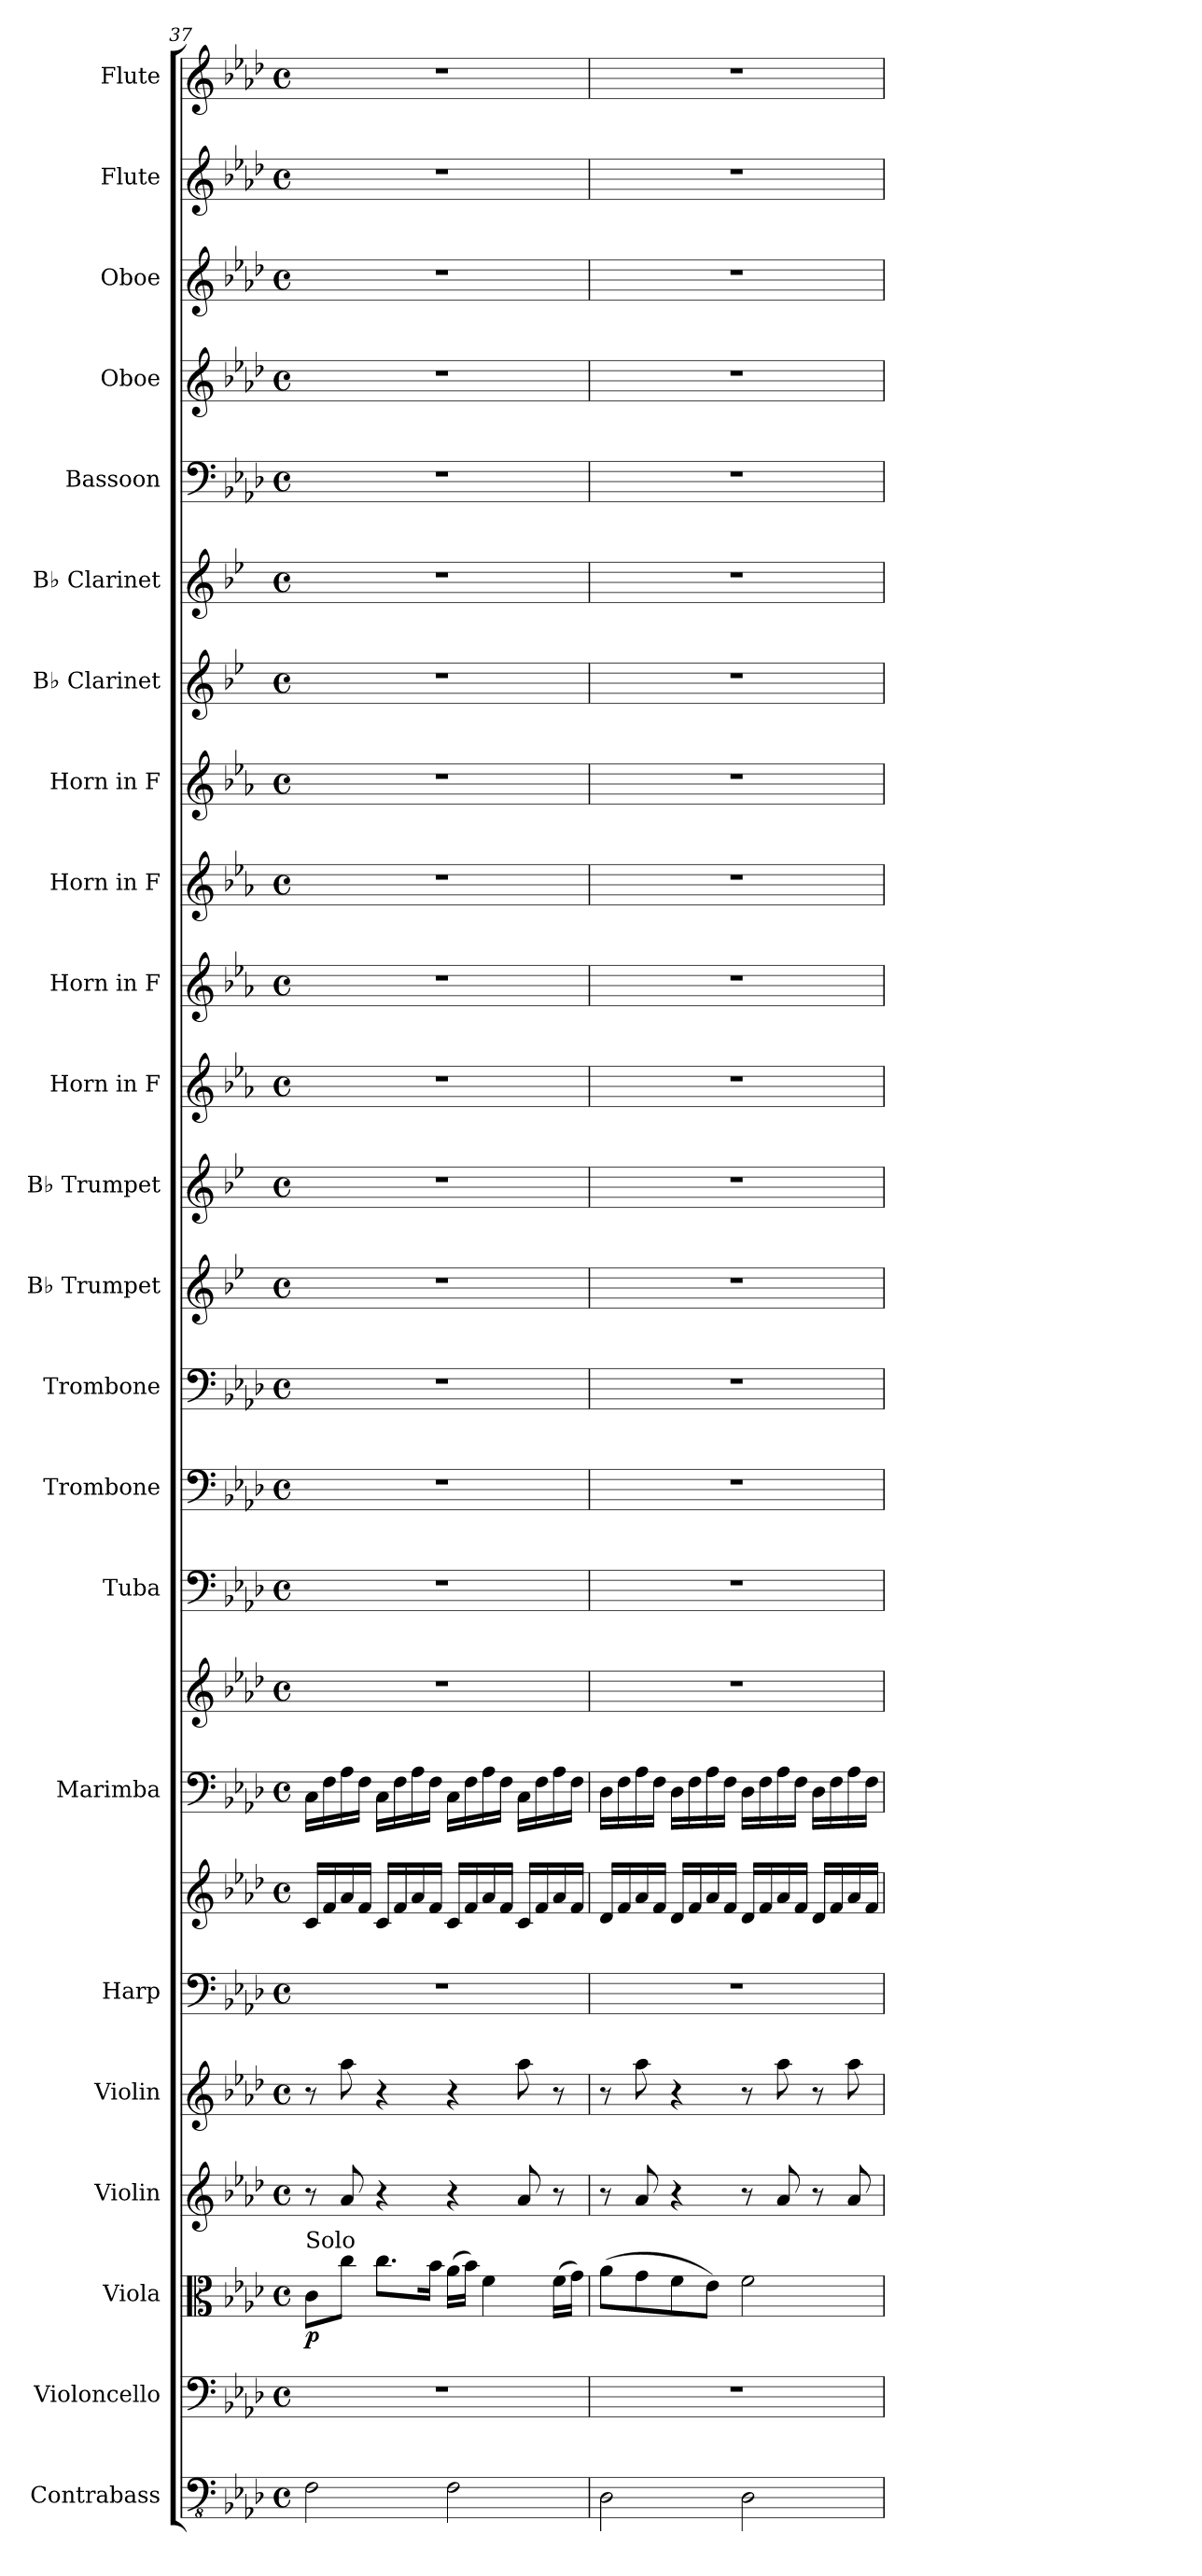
**kern	**kern	**kern	**dynam	**kern	**kern	**kern	**kern	**kern	**kern	**kern	**kern	**kern	**kern	**kern	**kern	**kern	**kern	**kern	**kern	**kern	**kern	**kern	**kern	**kern	**kern
*part23	*part22	*part21	*part21	*part20	*part19	*part18	*part18	*part17	*part17	*part16	*part15	*part14	*part13	*part12	*part11	*part10	*part9	*part8	*part7	*part6	*part5	*part4	*part3	*part2	*part1
*staff25	*staff24	*staff23	*staff23	*staff22	*staff21	*staff20	*staff19	*staff18	*staff17	*staff16	*staff15	*staff14	*staff13	*staff12	*staff11	*staff10	*staff9	*staff8	*staff7	*staff6	*staff5	*staff4	*staff3	*staff2	*staff1
*I"Contrabass	*I"Violoncello	*I"Viola	*	*I"Violin	*I"Violin	*I"Harp	*	*I"Marimba	*	*I"Tuba	*I"Trombone	*I"Trombone	*I"B♭ Trumpet	*I"B♭ Trumpet	*I"Horn in F	*I"Horn in F	*I"Horn in F	*I"Horn in F	*I"B♭ Clarinet	*I"B♭ Clarinet	*I"Bassoon	*I"Oboe	*I"Oboe	*I"Flute	*I"Flute
*I'Cb.	*I'Vlc.	*I'Vla.	*	*I'Vln.	*I'Vln.	*I'Hrp.	*	*I'Mrm.	*	*I'Tba.	*I'Trb.	*I'Trb.	*I'B♭ Tpt.	*I'B♭ Tpt.	*	*	*	*	*I'B♭ Cl.	*I'B♭ Cl.	*I'Bsn.	*I'Ob.	*I'Ob.	*I'Fl.	*I'Fl.
*clefFv4	*clefF4	*clefC3	*	*clefG2	*clefG2	*clefF4	*clefG2	*clefF4	*clefG2	*clefF4	*clefF4	*clefF4	*clefG2	*clefG2	*clefG2	*clefG2	*clefG2	*clefG2	*clefG2	*clefG2	*clefF4	*clefG2	*clefG2	*clefG2	*clefG2
*	*	*	*	*	*	*	*	*	*	*	*	*	*ITrd1c2	*ITrd1c2	*ITrd4c7	*ITrd4c7	*ITrd4c7	*ITrd4c7	*ITrd1c2	*ITrd1c2	*	*	*	*	*
*k[b-e-a-d-]	*k[b-e-a-d-]	*k[b-e-a-d-]	*	*k[b-e-a-d-]	*k[b-e-a-d-]	*k[b-e-a-d-]	*k[b-e-a-d-]	*k[b-e-a-d-]	*k[b-e-a-d-]	*k[b-e-a-d-]	*k[b-e-a-d-]	*k[b-e-a-d-]	*k[b-e-a-d-]	*k[b-e-a-d-]	*k[b-e-a-d-]	*k[b-e-a-d-]	*k[b-e-a-d-]	*k[b-e-a-d-]	*k[b-e-a-d-]	*k[b-e-a-d-]	*k[b-e-a-d-]	*k[b-e-a-d-]	*k[b-e-a-d-]	*k[b-e-a-d-]	*k[b-e-a-d-]
*M4/4	*M4/4	*M4/4	*	*M4/4	*M4/4	*M4/4	*M4/4	*M4/4	*M4/4	*M4/4	*M4/4	*M4/4	*M4/4	*M4/4	*M4/4	*M4/4	*M4/4	*M4/4	*M4/4	*M4/4	*M4/4	*M4/4	*M4/4	*M4/4	*M4/4
*met(c)	*met(c)	*met(c)	*	*met(c)	*met(c)	*met(c)	*met(c)	*met(c)	*met(c)	*met(c)	*met(c)	*met(c)	*met(c)	*met(c)	*met(c)	*met(c)	*met(c)	*met(c)	*met(c)	*met(c)	*met(c)	*met(c)	*met(c)	*met(c)	*met(c)
=37	=37	=37	=37	=37	=37	=37	=37	=37	=37	=37	=37	=37	=37	=37	=37	=37	=37	=37	=37	=37	=37	=37	=37	=37	=37
!	!	!LO:TX:a:t=Solo	!	!	!	!	!	!	!	!	!	!	!	!	!	!	!	!	!	!	!	!	!	!	!
!	!	!	!LO:DY:b	!	!	!	!	!	!	!	!	!	!	!	!	!	!	!	!	!	!	!	!	!	!
2FF\	1r	8c\L	p	8r	8r	1r	16c/LL	16C\LL	1r	1r	1r	1r	1r	1r	1r	1r	1r	1r	1r	1r	1r	1r	1r	1r	1r
.	.	.	.	.	.	.	16f/	16F\	.	.	.	.	.	.	.	.	.	.	.	.	.	.	.	.	.
.	.	8cc\J	.	8a-/	8aa-\	.	16a-/	16A-\	.	.	.	.	.	.	.	.	.	.	.	.	.	.	.	.	.
.	.	.	.	.	.	.	16f/JJ	16F\JJ	.	.	.	.	.	.	.	.	.	.	.	.	.	.	.	.	.
.	.	8.cc\L	.	4r	4r	.	16c/LL	16C\LL	.	.	.	.	.	.	.	.	.	.	.	.	.	.	.	.	.
.	.	.	.	.	.	.	16f/	16F\	.	.	.	.	.	.	.	.	.	.	.	.	.	.	.	.	.
.	.	.	.	.	.	.	16a-/	16A-\	.	.	.	.	.	.	.	.	.	.	.	.	.	.	.	.	.
.	.	16b-\Jk	.	.	.	.	16f/JJ	16F\JJ	.	.	.	.	.	.	.	.	.	.	.	.	.	.	.	.	.
2FF\	.	(16a-\LL	.	4r	4r	.	16c/LL	16C\LL	.	.	.	.	.	.	.	.	.	.	.	.	.	.	.	.	.
.	.	16b-\JJ)	.	.	.	.	16f/	16F\	.	.	.	.	.	.	.	.	.	.	.	.	.	.	.	.	.
.	.	4f\	.	.	.	.	16a-/	16A-\	.	.	.	.	.	.	.	.	.	.	.	.	.	.	.	.	.
.	.	.	.	.	.	.	16f/JJ	16F\JJ	.	.	.	.	.	.	.	.	.	.	.	.	.	.	.	.	.
.	.	.	.	8a-/	8aa-\	.	16c/LL	16C\LL	.	.	.	.	.	.	.	.	.	.	.	.	.	.	.	.	.
.	.	.	.	.	.	.	16f/	16F\	.	.	.	.	.	.	.	.	.	.	.	.	.	.	.	.	.
.	.	(16f\LL	.	8r	8r	.	16a-/	16A-\	.	.	.	.	.	.	.	.	.	.	.	.	.	.	.	.	.
.	.	16g\JJ)	.	.	.	.	16f/JJ	16F\JJ	.	.	.	.	.	.	.	.	.	.	.	.	.	.	.	.	.
!!LO:PB:g=z
=38	=38	=38	=38	=38	=38	=38	=38	=38	=38	=38	=38	=38	=38	=38	=38	=38	=38	=38	=38	=38	=38	=38	=38	=38	=38
2DD-\	1r	(8a-\L	.	8r	8r	1r	16d-/LL	16D-\LL	1r	1r	1r	1r	1r	1r	1r	1r	1r	1r	1r	1r	1r	1r	1r	1r	1r
.	.	.	.	.	.	.	16f/	16F\	.	.	.	.	.	.	.	.	.	.	.	.	.	.	.	.	.
.	.	8g\	.	8a-/	8aa-\	.	16a-/	16A-\	.	.	.	.	.	.	.	.	.	.	.	.	.	.	.	.	.
.	.	.	.	.	.	.	16f/JJ	16F\JJ	.	.	.	.	.	.	.	.	.	.	.	.	.	.	.	.	.
.	.	8f\	.	4r	4r	.	16d-/LL	16D-\LL	.	.	.	.	.	.	.	.	.	.	.	.	.	.	.	.	.
.	.	.	.	.	.	.	16f/	16F\	.	.	.	.	.	.	.	.	.	.	.	.	.	.	.	.	.
.	.	8e-\J)	.	.	.	.	16a-/	16A-\	.	.	.	.	.	.	.	.	.	.	.	.	.	.	.	.	.
.	.	.	.	.	.	.	16f/JJ	16F\JJ	.	.	.	.	.	.	.	.	.	.	.	.	.	.	.	.	.
2DD-\	.	2f\	.	8r	8r	.	16d-/LL	16D-\LL	.	.	.	.	.	.	.	.	.	.	.	.	.	.	.	.	.
.	.	.	.	.	.	.	16f/	16F\	.	.	.	.	.	.	.	.	.	.	.	.	.	.	.	.	.
.	.	.	.	8a-/	8aa-\	.	16a-/	16A-\	.	.	.	.	.	.	.	.	.	.	.	.	.	.	.	.	.
.	.	.	.	.	.	.	16f/JJ	16F\JJ	.	.	.	.	.	.	.	.	.	.	.	.	.	.	.	.	.
.	.	.	.	8r	8r	.	16d-/LL	16D-\LL	.	.	.	.	.	.	.	.	.	.	.	.	.	.	.	.	.
.	.	.	.	.	.	.	16f/	16F\	.	.	.	.	.	.	.	.	.	.	.	.	.	.	.	.	.
.	.	.	.	8a-/	8aa-\	.	16a-/	16A-\	.	.	.	.	.	.	.	.	.	.	.	.	.	.	.	.	.
.	.	.	.	.	.	.	16f/JJ	16F\JJ	.	.	.	.	.	.	.	.	.	.	.	.	.	.	.	.	.
=	=	=	=	=	=	=	=	=	=	=	=	=	=	=	=	=	=	=	=	=	=	=	=	=	=
*-	*-	*-	*-	*-	*-	*-	*-	*-	*-	*-	*-	*-	*-	*-	*-	*-	*-	*-	*-	*-	*-	*-	*-	*-	*-
